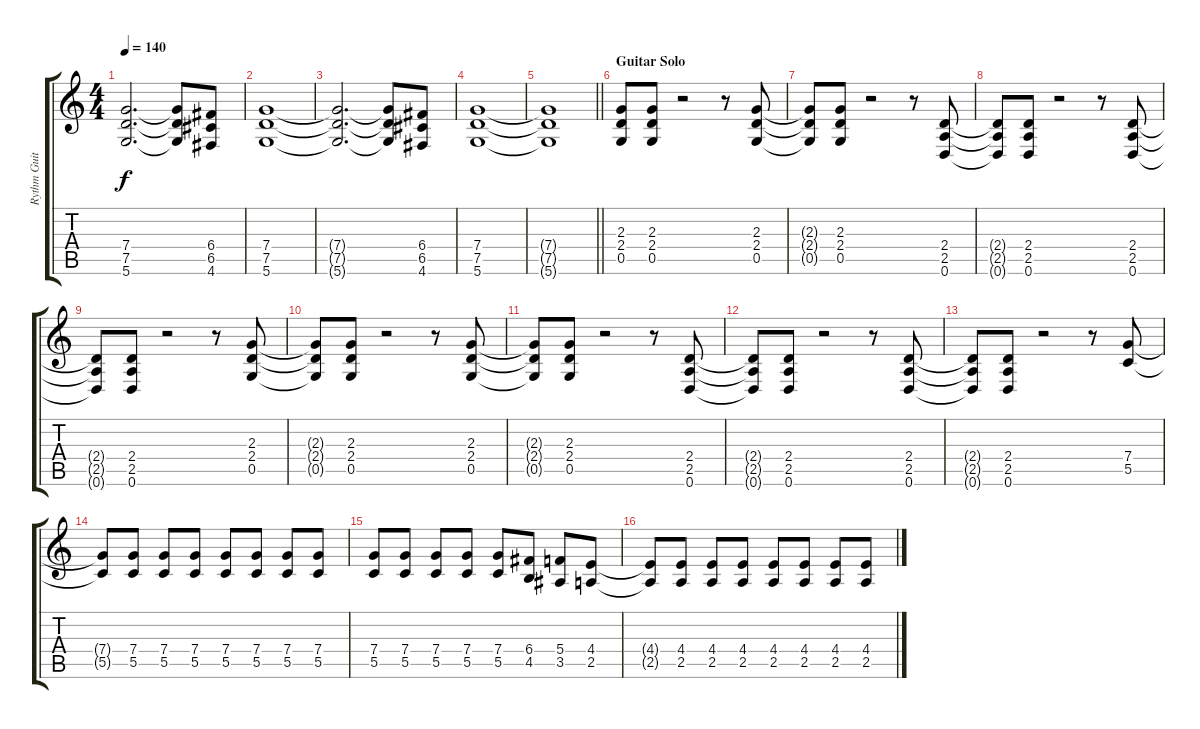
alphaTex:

\track ("Rythm Guitar" "Rythm Guit") {instrument overdrivenguitar}
\staff {score tabs}
\tuning (D4 A3 F3 C3 G2 D2) {hide}
\ts (4 4)
\tempo 140
\clef g2
\ks c
(7.4{t} 7.5{t} 5.6{t}).2{d dy f} (7.4{t} 7.5{t} 5.6{t}).8 (6.4 6.5 4.6).8 |
(7.4 7.5 5.6).1 |
(7.4{t} 7.5{t} 5.6{t}).2{d} (7.4{t} 7.5{t} 5.6{t}).8 (6.4 6.5 4.6).8 |
(7.4 7.5 5.6).1 |
\barLineRight lightlight
(7.4{t} 7.5{t} 5.6{t}).1 |
\section ("" "Guitar Solo")
(2.3 2.4 0.5).8 (2.3 2.4 0.5).8 r.2 r.8 (2.3 2.4 0.5).8 |
(2.3{t} 2.4{t} 0.5{t}).8 (2.3 2.4 0.5).8 r.2 r.8 (2.4 2.5 0.6).8 |
(2.4{t} 2.5{t} 0.6{t}).8 (2.4 2.5 0.6).8 r.2 r.8 (2.4 2.5 0.6).8 |
(2.4{t} 2.5{t} 0.6{t}).8 (2.4 2.5 0.6).8 r.2 r.8 (2.3 2.4 0.5).8 |
(2.3{t} 2.4{t} 0.5{t}).8 (2.3 2.4 0.5).8 r.2 r.8 (2.3 2.4 0.5).8 |
(2.3{t} 2.4{t} 0.5{t}).8 (2.3 2.4 0.5).8 r.2 r.8 (2.4 2.5 0.6).8 |
(2.4{t} 2.5{t} 0.6{t}).8 (2.4 2.5 0.6).8 r.2 r.8 (2.4 2.5 0.6).8 |
(2.4{t} 2.5{t} 0.6{t}).8 (2.4 2.5 0.6).8 r.2 r.8 (7.4 5.5).8 |
(7.4{t} 5.5{t}).8 (7.4 5.5).8 (7.4 5.5).8 (7.4 5.5).8 (7.4 5.5).8 (7.4 5.5).8 (7.4 5.5).8 (7.4 5.5).8 |
(7.4 5.5).8 (7.4 5.5).8 (7.4 5.5).8 (7.4 5.5).8 (7.4 5.5).8 (6.4 4.5).8 (5.4 3.5).8 (4.4 2.5).8 |
(4.4{t} 2.5{t}).8 (4.4 2.5).8 (4.4 2.5).8 (4.4 2.5).8 (4.4 2.5).8 (4.4 2.5).8 (4.4 2.5).8 (4.4 2.5).8
